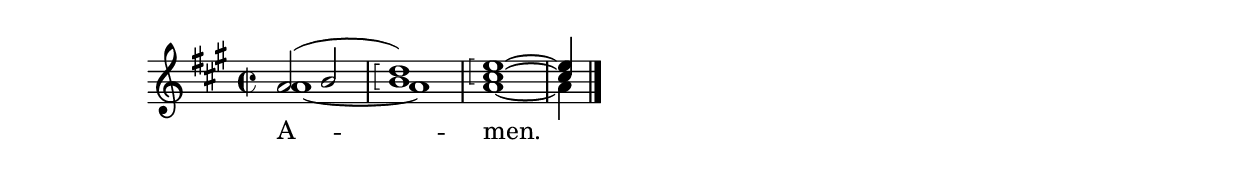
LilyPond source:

%% DO NOT EDIT this file manually; it is automatically
%% generated from LSR http://lsr.dsi.unimi.it
%% Make any changes in LSR itself, or in Documentation/snippets/new/ ,
%% and then run scripts/auxiliar/makelsr.py
%%
%% This file is in the public domain.
\version "2.12.2"

\header {
  lsrtags = "expressive-marks, vocal-music"

%% Translation of GIT committish: 91eeed36c877fe625d957437d22081721c8c6345
  texidoces = "
El corchete de arpegios @code{arpeggioBracket} se puede usar para
indicar la división de voces cuando no hay plicas que puedan ofrecer
esta información. Se suele encontrar en la música coral.

"

  doctitlees = "Uso de arpeggioBracket para hacer más visible un divisi"


%% Translation of GIT committish: 27b1197f3bae8512c14d946752cd3e40e7c76016

  texidocde = "
Das @code{arpeggioBracket}-Klammerobjekt kann benutzt werden, um geteilte
Stimmen anzuzeigen, wenn keine Hälse diese Information bieten.  Das sieht
man oft in Chormusik.

"
  doctitlede = "Arpeggio-Klammern benutzen um geteilte Stimmen besser sichtbar zu machen"


%% Translation of GIT committish: c1d5bb448321d688185e0c6b798575d4c325ae80
  texidocfr = "
Les crochets d'arpegio (@code{arpeggioBracket}) permettent de mettre en
évidence les divisions d'un pupitre en l'absence de hampe, comme on le
voit régulièrement dans les partitions pour chœur.

"

  doctitlefr = "Utilisation d'un arpeggioBracket pour rendre les
divisions plus évidentes"


  texidoc = "
The @code{arpeggioBracket} can be used to indicate the division of
voices where there are no stems to provide the information. This is
often seen in choral music.

"
  doctitle = "Using arpeggioBracket to make divisi more visible"
} % begin verbatim

\include "english.ly"

\score {
  \relative c'' {
    \key a \major
    \time 2/2
    <<
      \new Voice = "upper"
      <<
        { \voiceOne \arpeggioBracket
          a2( b2
          <b d>1\arpeggio)
          <cs e>\arpeggio ~
          <cs e>4
        }
        \addlyrics { \lyricmode { A -- men. } }
      >>
      \new Voice = "lower"
      { \voiceTwo
        a1 ~
        a
        a ~
        a4 \bar "|."
      }
    >>
  }
  \layout { ragged-right = ##t }
}

